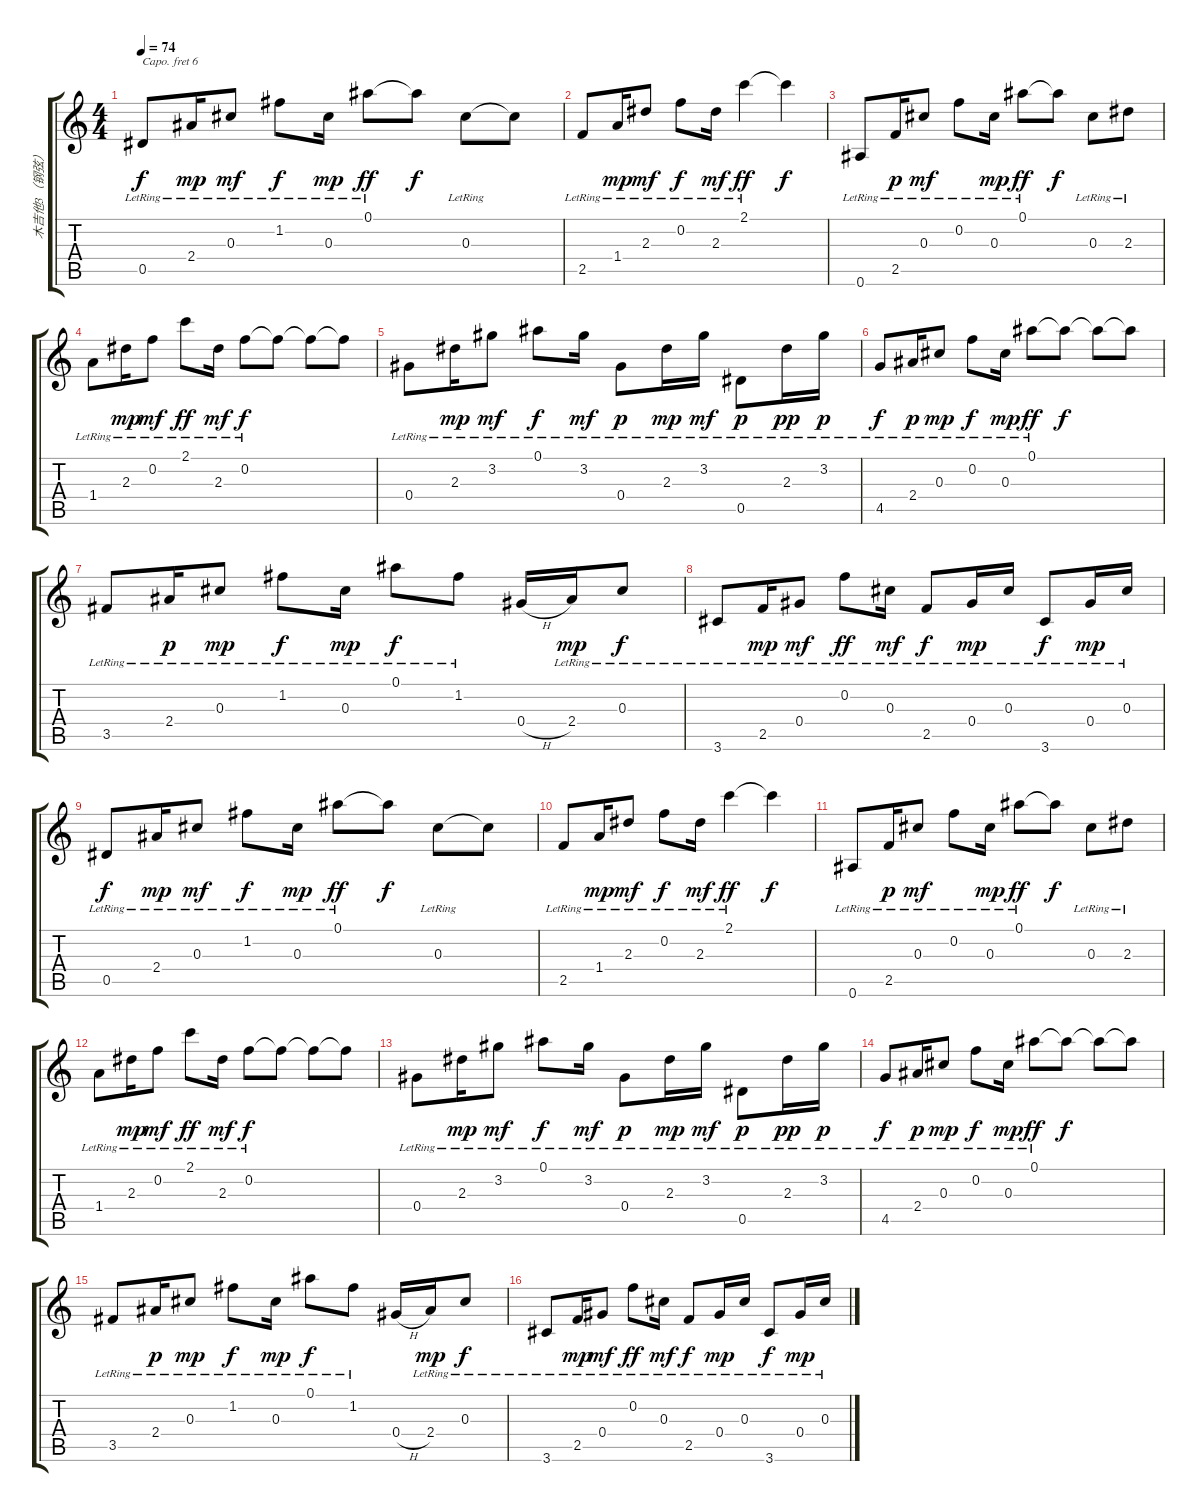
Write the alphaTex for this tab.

\track ("木吉他3（钢弦）" "木吉他3（钢弦）") {instrument acousticguitarsteel}
\staff {score tabs}
\capo 6
\tuning (E4 B3 G3 D3 A2 E2) {hide}
\ts (4 4)
\tempo 74
\clef g2
\ks c
0.5{lr}.8{dy f} 2.4{lr}.16{dy mp} 0.3{lr}.8{dy mf} 1.2{lr}.8{dy f} 0.3{lr}.16{dy mp} 0.1{lr}.8{dy ff} 0.1{t}.8{dy f} 0.3{lr}.8 0.3{t}.8 |
2.5{lr}.8 1.4{lr}.16{dy mp} 2.3{lr}.8{dy mf} 0.2{lr}.8{dy f} 2.3{lr}.16{dy mf} 2.1{lr}.4{dy ff} 2.1{t}.4{dy f} |
0.6{lr}.8 2.5{lr}.16{dy p} 0.3{lr}.8{dy mf} 0.2{lr}.8 0.3{lr}.16{dy mp} 0.1{lr}.8{dy ff} 0.1{t}.8{dy f} 0.3{lr}.8 2.3{lr}.8 |
1.4{lr}.8 2.3{lr}.16{dy mp} 0.2{lr}.8{dy mf} 2.1{lr}.8{dy ff} 2.3{lr}.16{dy mf} 0.2{lr}.8{dy f} 0.2{t}.8 0.2{t}.8 0.2{t}.8 |
0.4{lr}.8 2.3{lr}.16{dy mp} 3.2{lr}.8{dy mf} 0.1{lr}.8{dy f} 3.2{lr}.16{dy mf} 0.4{lr}.8{dy p} 2.3{lr}.16{dy mp} 3.2{lr}.16{dy mf} 0.5{lr}.8{dy p} 2.3{lr}.16{dy pp} 3.2{lr}.16{dy p} |
4.5{lr}.8{dy f} 2.4{lr}.16{dy p} 0.3{lr}.8{dy mp} 0.2{lr}.8{dy f} 0.3{lr}.16{dy mp} 0.1{lr}.8{dy ff} 0.1{t}.8{dy f} 0.1{t}.8 0.1{t}.8 |
3.5{lr}.8 2.4{lr}.16{dy p} 0.3{lr}.8{dy mp} 1.2{lr}.8{dy f} 0.3{lr}.16{dy mp} 0.1{lr}.8{dy f} 1.2{lr}.8 0.4{h}.16 2.4{lr}.16{dy mp} 0.3{lr}.8{dy f} |
3.6{lr}.8 2.5{lr}.16{dy mp} 0.4{lr}.8{dy mf} 0.2{lr}.8{dy ff} 0.3{lr}.16{dy mf} 2.5{lr}.8{dy f} 0.4{lr}.16{dy mp} 0.3{lr}.16 3.6{lr}.8{dy f} 0.4{lr}.16{dy mp} 0.3{lr}.16 |
0.5{lr}.8{dy f} 2.4{lr}.16{dy mp} 0.3{lr}.8{dy mf} 1.2{lr}.8{dy f} 0.3{lr}.16{dy mp} 0.1{lr}.8{dy ff} 0.1{t}.8{dy f} 0.3{lr}.8 0.3{t}.8 |
2.5{lr}.8 1.4{lr}.16{dy mp} 2.3{lr}.8{dy mf} 0.2{lr}.8{dy f} 2.3{lr}.16{dy mf} 2.1{lr}.4{dy ff} 2.1{t}.4{dy f} |
0.6{lr}.8 2.5{lr}.16{dy p} 0.3{lr}.8{dy mf} 0.2{lr}.8 0.3{lr}.16{dy mp} 0.1{lr}.8{dy ff} 0.1{t}.8{dy f} 0.3{lr}.8 2.3{lr}.8 |
1.4{lr}.8 2.3{lr}.16{dy mp} 0.2{lr}.8{dy mf} 2.1{lr}.8{dy ff} 2.3{lr}.16{dy mf} 0.2{lr}.8{dy f} 0.2{t}.8 0.2{t}.8 0.2{t}.8 |
0.4{lr}.8 2.3{lr}.16{dy mp} 3.2{lr}.8{dy mf} 0.1{lr}.8{dy f} 3.2{lr}.16{dy mf} 0.4{lr}.8{dy p} 2.3{lr}.16{dy mp} 3.2{lr}.16{dy mf} 0.5{lr}.8{dy p} 2.3{lr}.16{dy pp} 3.2{lr}.16{dy p} |
4.5{lr}.8{dy f} 2.4{lr}.16{dy p} 0.3{lr}.8{dy mp} 0.2{lr}.8{dy f} 0.3{lr}.16{dy mp} 0.1{lr}.8{dy ff} 0.1{t}.8{dy f} 0.1{t}.8 0.1{t}.8 |
3.5{lr}.8 2.4{lr}.16{dy p} 0.3{lr}.8{dy mp} 1.2{lr}.8{dy f} 0.3{lr}.16{dy mp} 0.1{lr}.8{dy f} 1.2{lr}.8 0.4{h}.16 2.4{lr}.16{dy mp} 0.3{lr}.8{dy f} |
3.6{lr}.8 2.5{lr}.16{dy mp} 0.4{lr}.8{dy mf} 0.2{lr}.8{dy ff} 0.3{lr}.16{dy mf} 2.5{lr}.8{dy f} 0.4{lr}.16{dy mp} 0.3{lr}.16 3.6{lr}.8{dy f} 0.4{lr}.16{dy mp} 0.3{lr}.16
